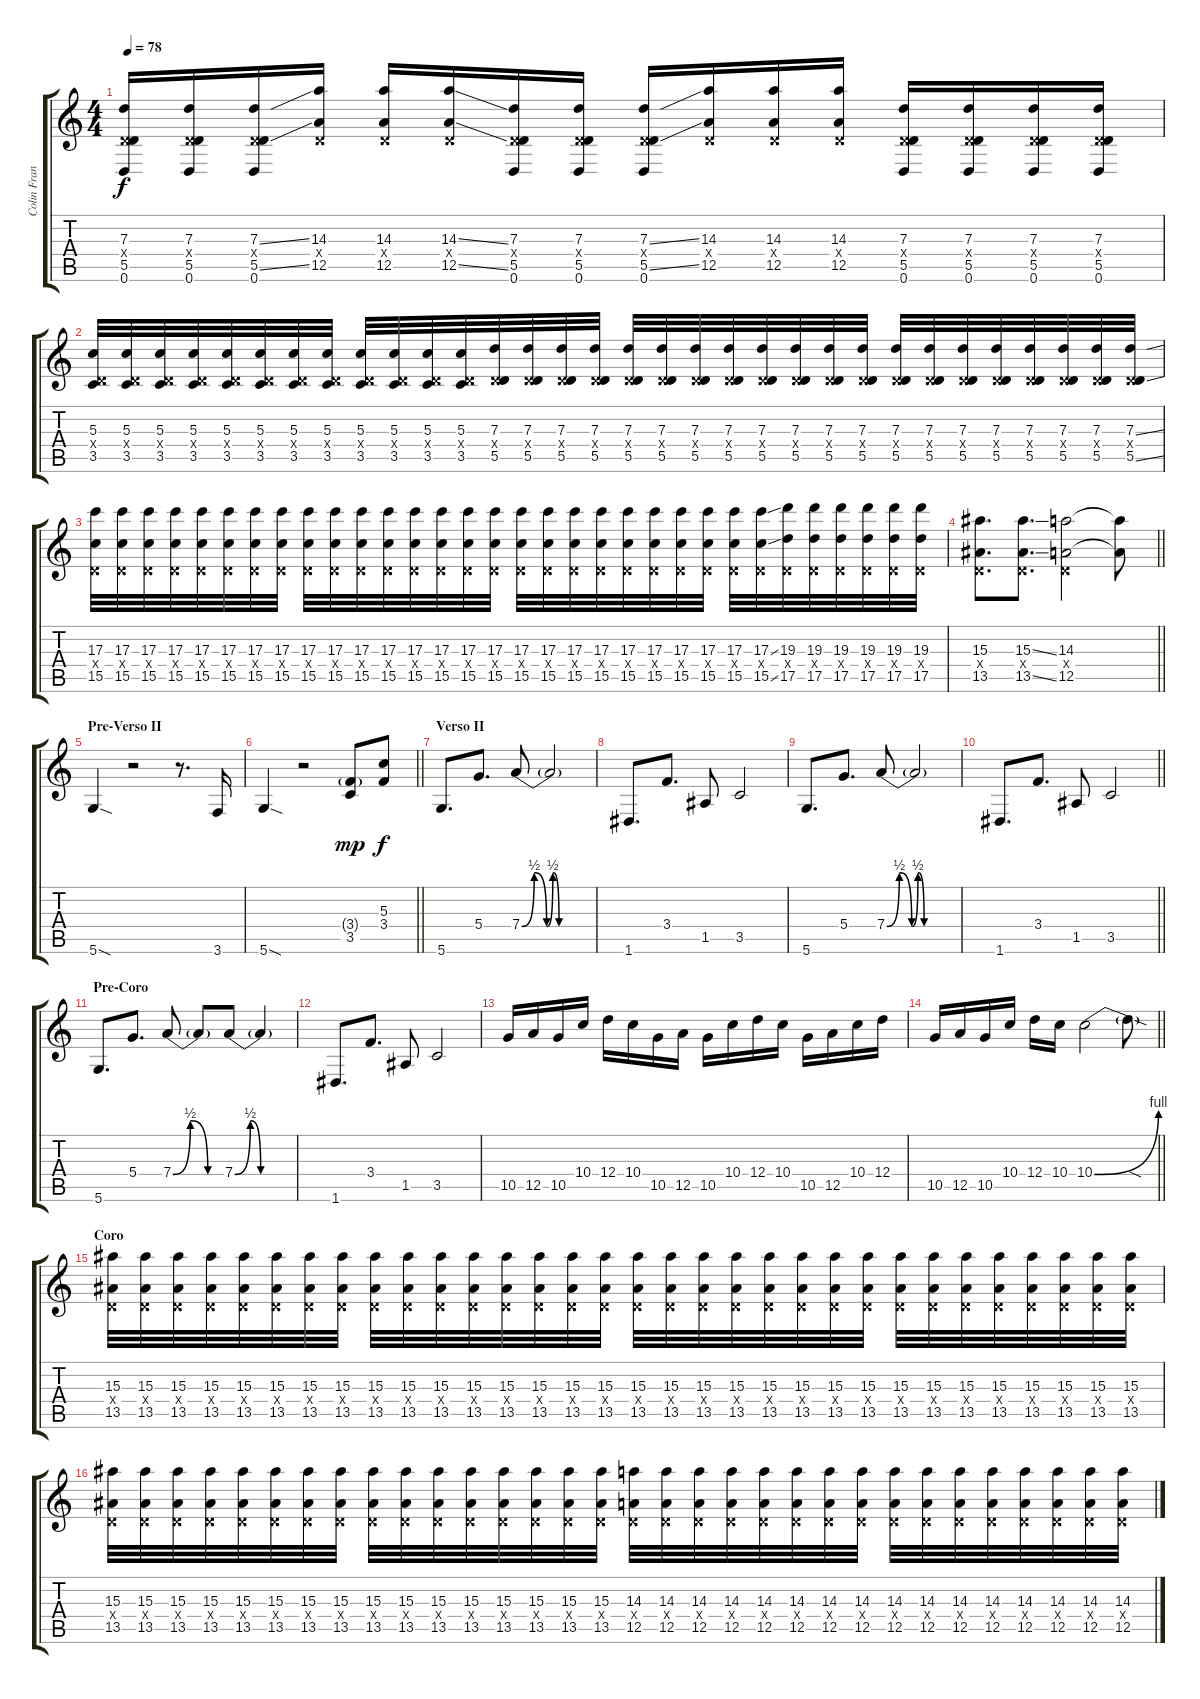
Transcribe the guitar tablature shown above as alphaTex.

\track ("Colin Frangicetto" "Colin Fran") {instrument distortionguitar}
\staff {score tabs}
\tuning (E4 B3 G3 D3 A2 D2) {hide}
\ts (4 4)
\tempo 78
\clef g2
\ks c
(7.3 0.4{x} 5.5 0.6).16{dy f} (7.3 0.4{x} 5.5 0.6).16 (7.3{ss} 0.4{x} 5.5{ss} 0.6).16 (14.3 0.4{x} 12.5).16 (14.3 0.4{x} 12.5).16 (14.3{ss} 0.4{x} 12.5{ss}).16 (7.3 0.4{x} 5.5 0.6).16 (7.3 0.4{x} 5.5 0.6).16 (7.3{ss} 0.4{x} 5.5{ss} 0.6).16 (14.3 0.4{x} 12.5).16 (14.3 0.4{x} 12.5).16 (14.3 0.4{x} 12.5).16 (7.3 0.4{x} 5.5 0.6).16 (7.3 0.4{x} 5.5 0.6).16 (7.3 0.4{x} 5.5 0.6).16 (7.3 0.4{x} 5.5 0.6).16 |
(5.3 0.4{x} 3.5).32 (5.3 0.4{x} 3.5).32 (5.3 0.4{x} 3.5).32 (5.3 0.4{x} 3.5).32 (5.3 0.4{x} 3.5).32 (5.3 0.4{x} 3.5).32 (5.3 0.4{x} 3.5).32 (5.3 0.4{x} 3.5).32 (5.3 0.4{x} 3.5).32 (5.3 0.4{x} 3.5).32 (5.3 0.4{x} 3.5).32 (5.3 0.4{x} 3.5).32 (7.3 0.4{x} 5.5).32 (7.3 0.4{x} 5.5).32 (7.3 0.4{x} 5.5).32 (7.3 0.4{x} 5.5).32 (7.3 0.4{x} 5.5).32 (7.3 0.4{x} 5.5).32 (7.3 0.4{x} 5.5).32 (7.3 0.4{x} 5.5).32 (7.3 0.4{x} 5.5).32 (7.3 0.4{x} 5.5).32 (7.3 0.4{x} 5.5).32 (7.3 0.4{x} 5.5).32 (7.3 0.4{x} 5.5).32 (7.3 0.4{x} 5.5).32 (7.3 0.4{x} 5.5).32 (7.3 0.4{x} 5.5).32 (7.3 0.4{x} 5.5).32 (7.3 0.4{x} 5.5).32 (7.3 0.4{x} 5.5).32 (7.3{ss} 0.4{x} 5.5{ss}).32 |
(17.3 0.4{x} 15.5).32 (17.3 0.4{x} 15.5).32 (17.3 0.4{x} 15.5).32 (17.3 0.4{x} 15.5).32 (17.3 0.4{x} 15.5).32 (17.3 0.4{x} 15.5).32 (17.3 0.4{x} 15.5).32 (17.3 0.4{x} 15.5).32 (17.3 0.4{x} 15.5).32 (17.3 0.4{x} 15.5).32 (17.3 0.4{x} 15.5).32 (17.3 0.4{x} 15.5).32 (17.3 0.4{x} 15.5).32 (17.3 0.4{x} 15.5).32 (17.3 0.4{x} 15.5).32 (17.3 0.4{x} 15.5).32 (17.3 0.4{x} 15.5).32 (17.3 0.4{x} 15.5).32 (17.3 0.4{x} 15.5).32 (17.3 0.4{x} 15.5).32 (17.3 0.4{x} 15.5).32 (17.3 0.4{x} 15.5).32 (17.3 0.4{x} 15.5).32 (17.3 0.4{x} 15.5).32 (17.3 0.4{x} 15.5).32 (17.3{ss} 0.4{x} 15.5{ss}).32 (19.3 0.4{x} 17.5).32 (19.3 0.4{x} 17.5).32 (19.3 0.4{x} 17.5).32 (19.3 0.4{x} 17.5).32 (19.3 0.4{x} 17.5).32 (19.3 0.4{x} 17.5).32 |
\barLineRight lightlight
(15.3 0.4{x} 13.5).8{d} (15.3{ss} 0.4{x} 13.5{ss}).8{d} (14.3 0.4{x} 12.5).2 (14.3{t} 12.5{t}).8 |
\section ("" "Pre-Verso II")
5.6{sod}.4 r.2 r.8{d} 3.6.16 |
\barLineRight lightlight
5.6{sod}.4 r.2 (3.4{g} 3.5).8{dy mp} (5.3 3.4).8{dy f} |
\section ("" "Verso II")
5.6.8{d} 5.4.8{d} 7.4{be (custom 0 0 10 2 20 0 25 2 30 0 60 0)}.8 7.4{t}.2 |
1.6.8{d} 3.4.8{d} 1.5.8 3.5.2 |
5.6.8{d} 5.4.8{d} 7.4{be (custom 0 0 10 2 20 0 25 2 30 0 60 0)}.8 7.4{t}.2 |
\barLineRight lightlight
1.6.8{d} 3.4.8{d} 1.5.8 3.5.2 |
\section ("" "Pre-Coro")
5.6.8{d} 5.4.8{d} 7.4{be (custom 0 0 20 2 40 0 60 0)}.8 7.4{t}.8 7.4{be (custom 0 0 15 2 25 0 40 0 60 0)}.8 7.4{t}.4 |
1.6.8{d} 3.4.8{d} 1.5.8 3.5.2 |
10.5.16 12.5.16 10.5.16 10.4.16 12.4.16 10.4.16 10.5.16 12.5.16 10.5.16 10.4.16 12.4.16 10.4.16 10.5.16 12.5.16 10.4.16 12.4.16 |
\barLineRight lightlight
10.5.16 12.5.16 10.5.16 10.4.16 12.4.16 10.4.16 10.4{be (bend 0 0 60 4)}.2 10.4{sod t}.8 |
\section ("" "Coro")
(15.3 0.4{x} 13.5).32 (15.3 0.4{x} 13.5).32 (15.3 0.4{x} 13.5).32 (15.3 0.4{x} 13.5).32 (15.3 0.4{x} 13.5).32 (15.3 0.4{x} 13.5).32 (15.3 0.4{x} 13.5).32 (15.3 0.4{x} 13.5).32 (15.3 0.4{x} 13.5).32 (15.3 0.4{x} 13.5).32 (15.3 0.4{x} 13.5).32 (15.3 0.4{x} 13.5).32 (15.3 0.4{x} 13.5).32 (15.3 0.4{x} 13.5).32 (15.3 0.4{x} 13.5).32 (15.3 0.4{x} 13.5).32 (15.3 0.4{x} 13.5).32 (15.3 0.4{x} 13.5).32 (15.3 0.4{x} 13.5).32 (15.3 0.4{x} 13.5).32 (15.3 0.4{x} 13.5).32 (15.3 0.4{x} 13.5).32 (15.3 0.4{x} 13.5).32 (15.3 0.4{x} 13.5).32 (15.3 0.4{x} 13.5).32 (15.3 0.4{x} 13.5).32 (15.3 0.4{x} 13.5).32 (15.3 0.4{x} 13.5).32 (15.3 0.4{x} 13.5).32 (15.3 0.4{x} 13.5).32 (15.3 0.4{x} 13.5).32 (15.3 0.4{x} 13.5).32 |
(15.3 0.4{x} 13.5).32 (15.3 0.4{x} 13.5).32 (15.3 0.4{x} 13.5).32 (15.3 0.4{x} 13.5).32 (15.3 0.4{x} 13.5).32 (15.3 0.4{x} 13.5).32 (15.3 0.4{x} 13.5).32 (15.3 0.4{x} 13.5).32 (15.3 0.4{x} 13.5).32 (15.3 0.4{x} 13.5).32 (15.3 0.4{x} 13.5).32 (15.3 0.4{x} 13.5).32 (15.3 0.4{x} 13.5).32 (15.3 0.4{x} 13.5).32 (15.3 0.4{x} 13.5).32 (15.3 0.4{x} 13.5).32 (14.3 0.4{x} 12.5).32 (14.3 0.4{x} 12.5).32 (14.3 0.4{x} 12.5).32 (14.3 0.4{x} 12.5).32 (14.3 0.4{x} 12.5).32 (14.3 0.4{x} 12.5).32 (14.3 0.4{x} 12.5).32 (14.3 0.4{x} 12.5).32 (14.3 0.4{x} 12.5).32 (14.3 0.4{x} 12.5).32 (14.3 0.4{x} 12.5).32 (14.3 0.4{x} 12.5).32 (14.3 0.4{x} 12.5).32 (14.3 0.4{x} 12.5).32 (14.3 0.4{x} 12.5).32 (14.3 0.4{x} 12.5).32
